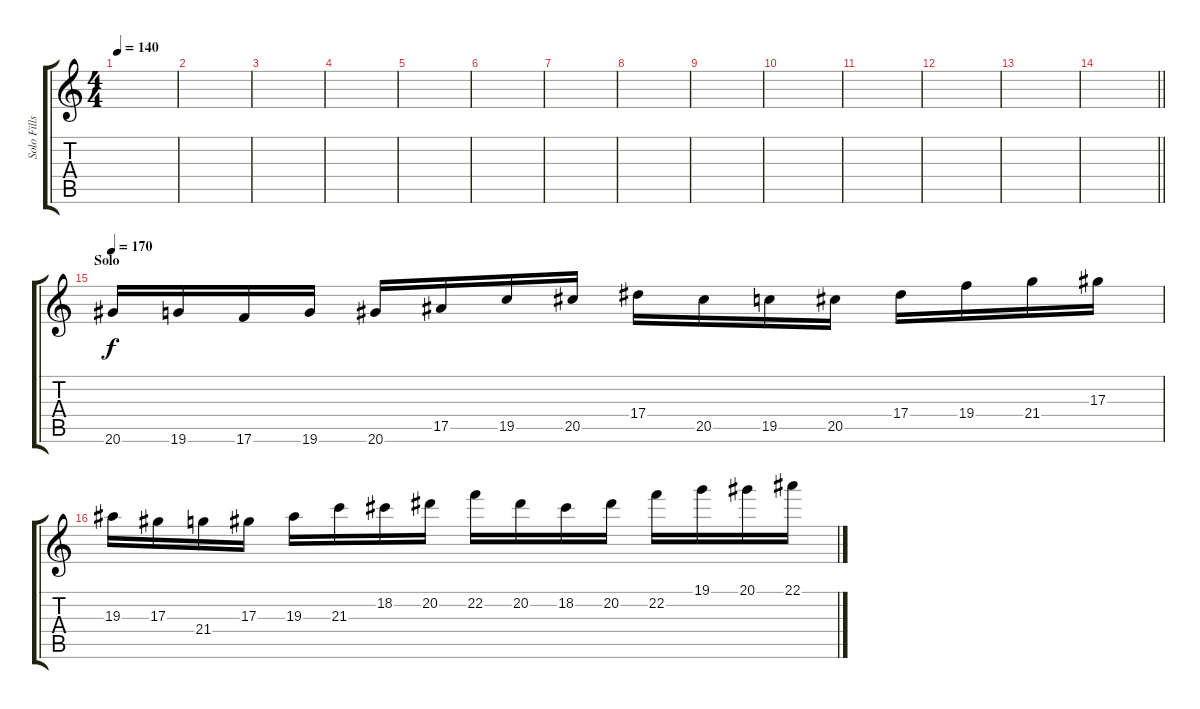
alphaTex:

\track ("Solo Fills" "Solo Fills") {instrument distortionguitar}
\staff {score tabs}
\tuning (C4 G3 Eb3 Bb2 F2 C2) {hide}
\ts (4 4)
\tempo 140
\clef g2
\ks c
|
|
|
|
|
|
|
|
|
|
|
|
|
\barLineRight lightlight
|
\section ("" "Solo")
\tempo 170
20.6.16{volume 7 instrument distortionguitar} 19.6.16 17.6.16 19.6.16 20.6.16 17.5.16 19.5.16 20.5.16 17.4.16 20.5.16 19.5.16 20.5.16 17.4.16 19.4.16 21.4.16 17.3.16 |
19.3.16 17.3.16 21.4.16 17.3.16 19.3.16 21.3.16 18.2.16 20.2.16 22.2.16 20.2.16 18.2.16 20.2.16 22.2.16 19.1.16 20.1.16 22.1.16
